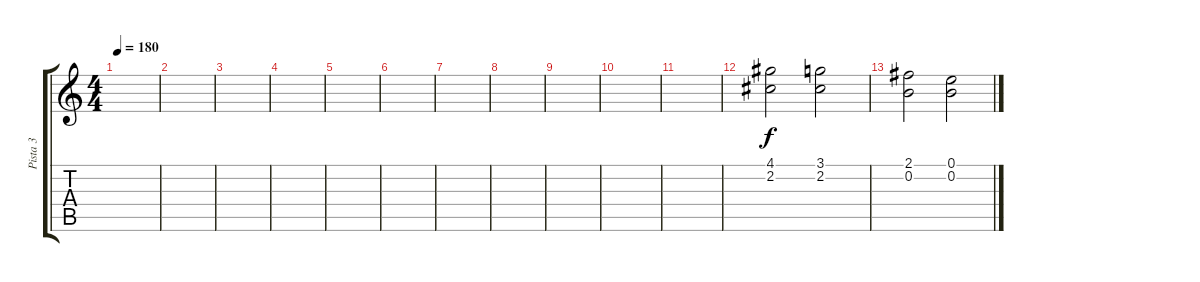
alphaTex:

\track ("Pista 3" "Pista 3") {instrument overdrivenguitar}
\staff {score tabs}
\tuning (E4 B3 G3 D3 A2 E2) {hide}
\ts (4 4)
\tempo 180
\clef g2
\ks c
|
|
|
|
|
|
|
|
|
|
|
(4.1 2.2).2 (3.1 2.2).2 |
(2.1 0.2).2 (0.1 0.2).2
